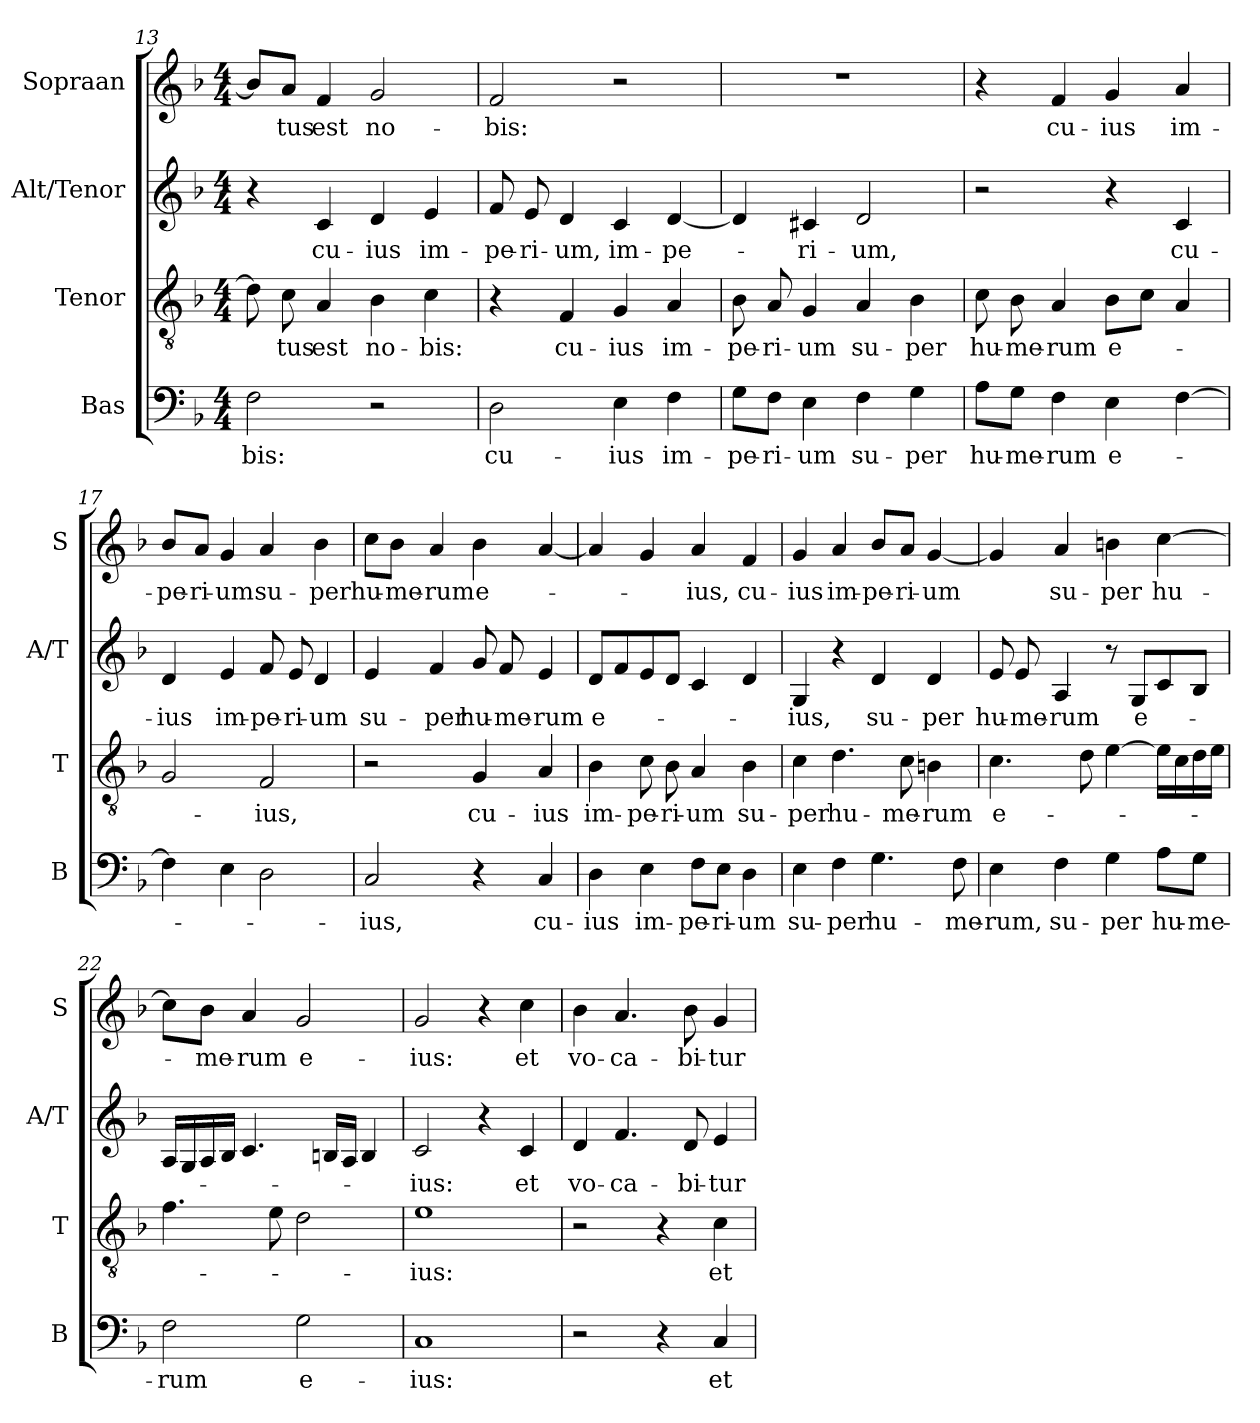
**kern	**text	**kern	**text	**kern	**text	**kern	**text
*part4	*part4	*part3	*part3	*part2	*part2	*part1	*part1
*staff4	*staff4	*staff3	*staff3	*staff2	*staff2	*staff1	*staff1
*I"Bas	*	*I"Tenor	*	*I"Alt/Tenor	*	*I"Sopraan	*
*I'B	*	*I'T	*	*I'A/T	*	*I'S	*
!!LO:PB:g=z
*clefF4	*	*clefGv2	*	*clefG2	*	*clefG2	*
*k[b-]	*	*k[b-]	*	*k[b-]	*	*k[b-]	*
*F:	*	*F:	*	*F:	*	*F:	*
*M4/4	*	*M4/4	*	*M4/4	*	*M4/4	*
=13	=13	=13	=13	=13	=13	=13	=13
2F\	-bis:	8d\]	.	4r	.	8b-/L]	.
.	.	8c\	-tus	.	.	8a/J	-tus
.	.	4A/	est	4c/	cu-	4f/	est
2r	.	4B-\	no-	4d/	-ius	2g/	no-
.	.	4c\	-bis:	4e/	im-	.	.
=14	=14	=14	=14	=14	=14	=14	=14
2D\	cu-	4r	.	8f/	-pe-	2f/	-bis:
.	.	.	.	8e/	-ri-	.	.
.	.	4F/	cu-	4d/	-um,	.	.
4E\	-ius	4G/	-ius	4c/	im-	2r	.
4F\	im-	4A/	im-	[4d/	-pe-	.	.
=15	=15	=15	=15	=15	=15	=15	=15
8G\L	-pe-	8B-\	-pe-	4d/]	.	1r	.
8F\J	-ri-	8A/	-ri-	.	.	.	.
4E\	-um	4G/	-um	4c#X/	-ri-	.	.
4F\	su-	4A/	su-	2d/	-um,	.	.
4G\	-per	4B-\	-per	.	.	.	.
=16	=16	=16	=16	=16	=16	=16	=16
8A\L	hu-	8c\	hu-	2r	.	4r	.
8G\J	-me-	8B-\	-me-	.	.	.	.
4F\	-rum	4A/	-rum	.	.	4f/	cu-
4E\	e-	8B-\L	e-	4r	.	4g/	-ius
.	.	8c\J	.	.	.	.	.
[4F\	.	4A/	.	4c/	cu-	4a/	im-
!!LO:LB:g=z
=17	=17	=17	=17	=17	=17	=17	=17
4F\]	.	2G/	.	4d/	-ius	8b-/L	-pe-
.	.	.	.	.	.	8a/J	-ri-
4E\	.	.	.	4e/	im-	4g/	-um
2D\	.	2F/	-ius,	8f/	-pe-	4a/	su-
.	.	.	.	8e/	-ri-	.	.
.	.	.	.	4d/	-um	4b-\	-per
=18	=18	=18	=18	=18	=18	=18	=18
2C/	-ius,	2r	.	4e/	su-	8cc\L	hu-
.	.	.	.	.	.	8b-\J	-me-
.	.	.	.	4f/	-per	4a/	-rum
4r	.	4G/	cu-	8g/	hu-	4b-\	e-
.	.	.	.	8f/	-me-	.	.
4C/	cu-	4A/	-ius	4e/	-rum	[4a/	.
=19	=19	=19	=19	=19	=19	=19	=19
4D\	-ius	4B-\	im-	8d/L	e-	4a/]	.
.	.	.	.	8f/	.	.	.
4E\	im-	8c\	-pe-	8e/	.	4g/	.
.	.	8B-\	-ri-	8d/J	.	.	.
8F\L	-pe-	4A/	-um	4c/	.	4a/	-ius,
8E\J	-ri-	.	.	.	.	.	.
4D\	-um	4B-\	su-	4d/	.	4f/	cu-
=20	=20	=20	=20	=20	=20	=20	=20
4E\	su-	4c\	-per	4G/	-ius,	4g/	-ius
4F\	-per	4.d\	hu-	4r	.	4a/	im-
4.G\	hu-	.	.	4d/	su-	8b-/L	-pe-
.	.	8c\	-me-	.	.	8a/J	-ri-
.	.	4Bn\	-rum	4d/	-per	[4g/	-um
8F\	-me-	.	.	.	.	.	.
!!LO:LB:g=z
=21	=21	=21	=21	=21	=21	=21	=21
4E\	-rum,	4.c\	e-	8e/	hu-	4g/]	.
.	.	.	.	8e/	-me-	.	.
4F\	su-	.	.	4A/	-rum	4a/	su-
.	.	8d\	.	.	.	.	.
4G\	-per	[4e\	.	8r	.	4bn\	-per
.	.	.	.	8G/L	e-	.	.
8A\L	hu-	16e\LL]	.	8c/	.	[4cc\	hu-
.	.	16c\	.	.	.	.	.
8G\J	-me-	16d\	.	8B-/J	.	.	.
.	.	16e\JJ	.	.	.	.	.
=22	=22	=22	=22	=22	=22	=22	=22
2F\	-rum	4.f\	.	16A/LL	.	8cc\L]	.
.	.	.	.	16G/	.	.	.
.	.	.	.	16A/	.	8b-\J	-me-
.	.	.	.	16B-/JJ	.	.	.
.	.	.	.	4.c/	.	4a/	-rum
.	.	8e\	.	.	.	.	.
2G\	e-	2d\	.	.	.	2g/	e-
.	.	.	.	16Bn/LL	.	.	.
.	.	.	.	16A/JJ	.	.	.
.	.	.	.	4B/	.	.	.
=23	=23	=23	=23	=23	=23	=23	=23
1C	-ius:	1e	-ius:	2c/	-ius:	2g/	-ius:
.	.	.	.	4r	.	4r	.
.	.	.	.	4c/	et	4cc\	et
=24	=24	=24	=24	=24	=24	=24	=24
2r	.	2r	.	4d/	vo-	4b-\	vo-
.	.	.	.	4.f/	-ca-	4.a/	-ca-
4r	.	4r	.	.	.	.	.
.	.	.	.	8d/	-bi-	8b-\	-bi-
4C/	et	4c\	et	4e/	-tur	4g/	-tur
=	=	=	=	=	=	=	=
*-	*-	*-	*-	*-	*-	*-	*-
